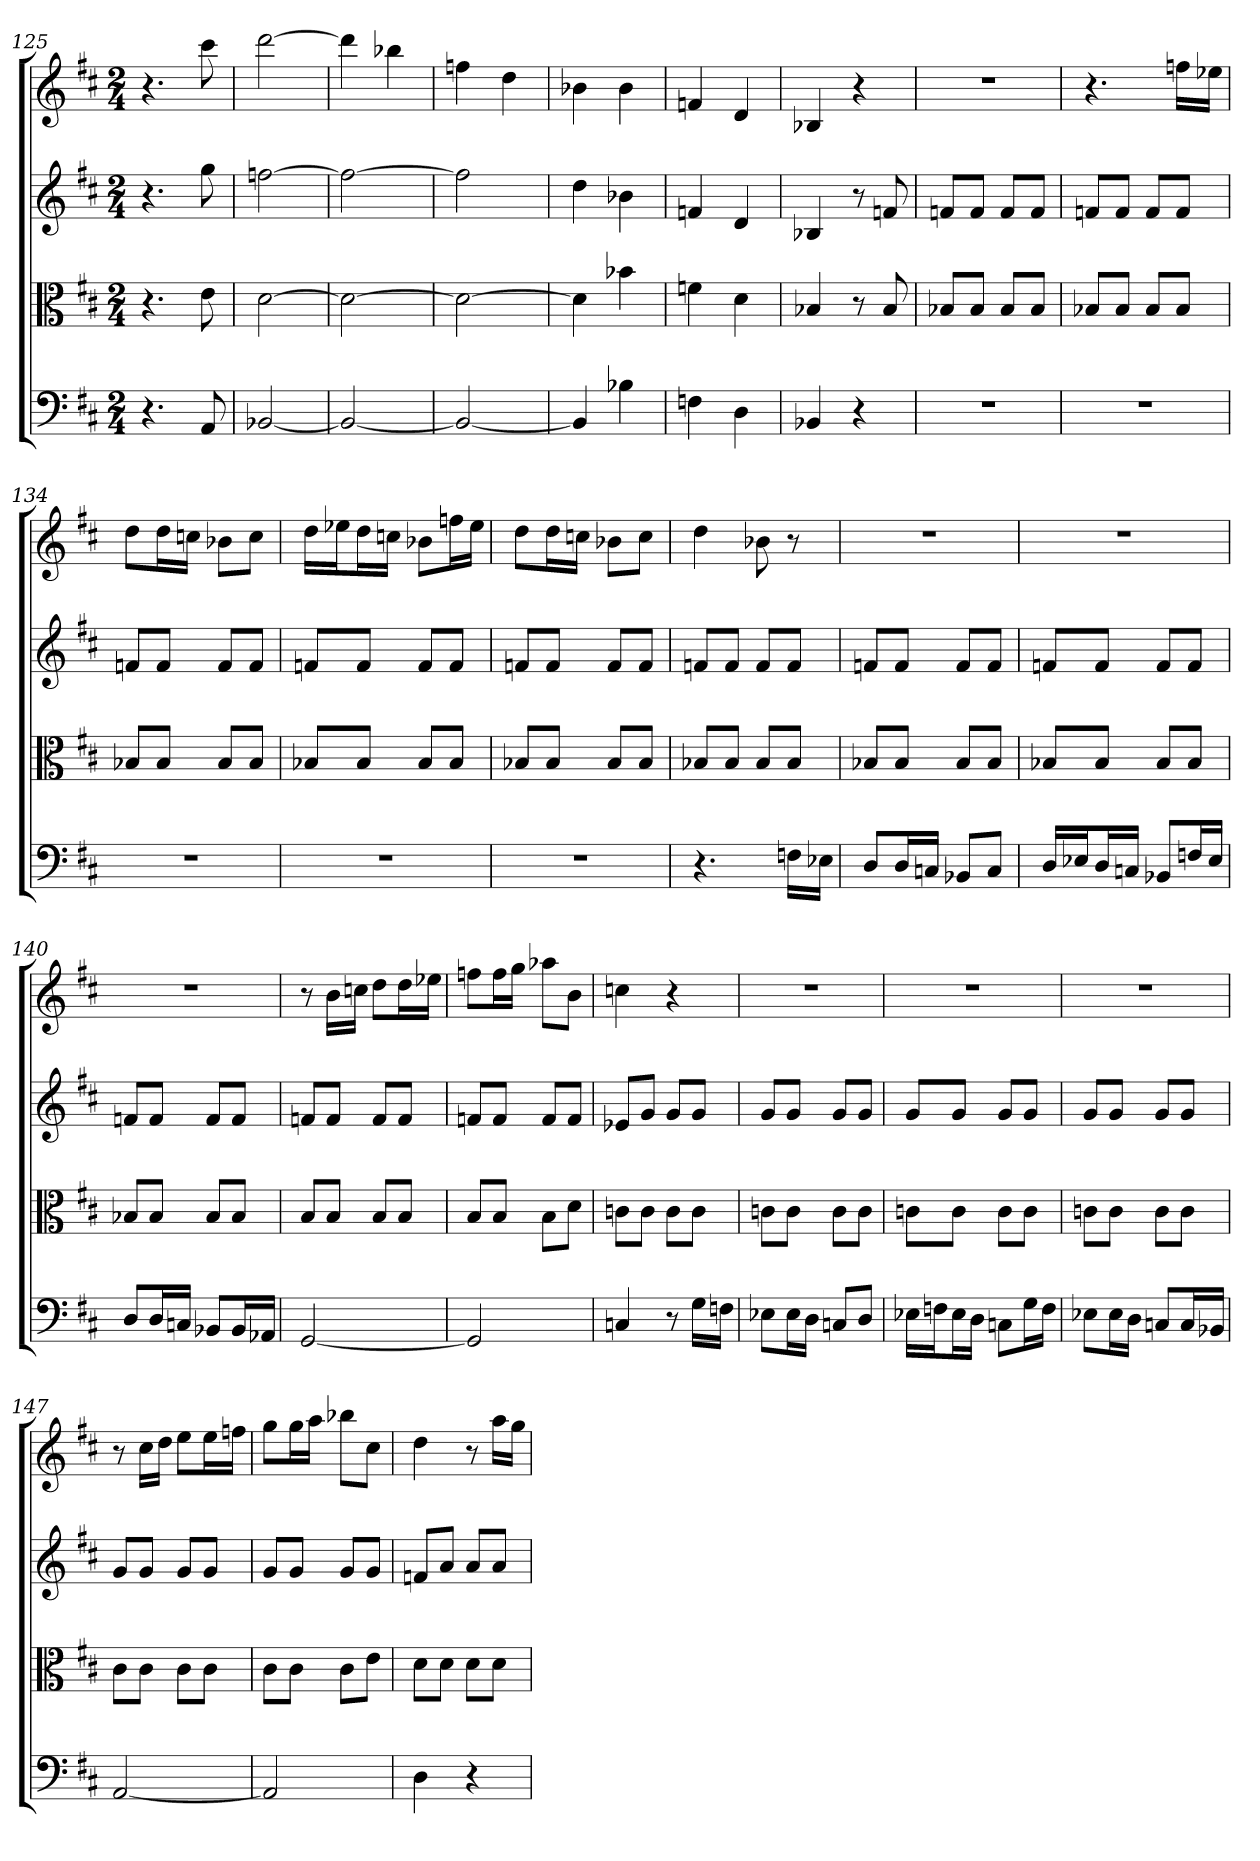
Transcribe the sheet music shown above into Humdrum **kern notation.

**kern	**kern	**kern	**kern
*part4	*part3	*part2	*part1
*staff4	*staff3	*staff2	*staff1
*clefF4	*clefC3	*	*
*k[f#c#]	*k[f#c#]	*k[f#c#]	*k[f#c#]
*D:	*D:	*D:	*D:
*M2/4	*M2/4	*M2/4	*M2/4
=125	=125	=125	=125
4.r	4.r	4.r	4.r
8AA	8e	8gg	8ccc#
=126	=126	=126	=126
[2BB-X	[2d	[2ffn	[2ddd
=127	=127	=127	=127
2BB-_	2d_	2ff_	4ddd]
.	.	.	4bb-X
=128	=128	=128	=128
2BB-_	2d_	2ff]	4ffn
.	.	.	4dd
=129	=129	=129	=129
4BB-]	4d]	4dd	4b-X
4B-X	4b-X	4b-X	4b-
=130	=130	=130	=130
4Fn	4fn	4fn	4fn
4D	4d	4d	4d
=131	=131	=131	=131
4BB-X	4B-X	4B-X	4B-X
4r	8r	8r	4r
.	8B-	8fn	.
=132	=132	=132	=132
2r	8B-X/L	8fnL	2r
.	8B-/J	8fJ	.
.	8B-/L	8fL	.
.	8B-/J	8fJ	.
=133	=133	=133	=133
2r	8B-X/L	8fnL	4.r
.	8B-/J	8fJ	.
.	8B-/L	8fL	.
.	8B-/J	8fJ	16ffnLL
.	.	.	16ee-XJJ
=134	=134	=134	=134
2r	8B-X/L	8fnL	8ddL
.	8B-/J	8fJ	16ddL
.	.	.	16ccnJJ
.	8B-/L	8fL	8b-XL
.	8B-/J	8fJ	8ccJ
=135	=135	=135	=135
2r	8B-X/L	8fnL	16ddLL
.	.	.	16ee-XJ
.	8B-/J	8fJ	16ddL
.	.	.	16ccnJJ
.	8B-/L	8fL	8b-XL
.	8B-/J	8fJ	16ffnL
.	.	.	16ee-JJ
=136	=136	=136	=136
2r	8B-X/L	8fnL	8ddL
.	8B-/J	8fJ	16ddL
.	.	.	16ccnJJ
.	8B-/L	8fL	8b-XL
.	8B-/J	8fJ	8ccJ
=137	=137	=137	=137
4.r	8B-X/L	8fnL	4dd
.	8B-/J	8fJ	.
.	8B-/L	8fL	8b-X
16Fn\LL	8B-/J	8fJ	8r
16E-X\JJ	.	.	.
=138	=138	=138	=138
8D/L	8B-X/L	8fnL	2r
16D/L	8B-/J	8fJ	.
16Cn/JJ	.	.	.
8BB-X/L	8B-/L	8fL	.
8C/J	8B-/J	8fJ	.
=139	=139	=139	=139
16D/LL	8B-X/L	8fnL	2r
16E-X/J	.	.	.
16D/L	8B-/J	8fJ	.
16Cn/JJ	.	.	.
8BB-X/L	8B-/L	8fL	.
16Fn/L	8B-/J	8fJ	.
16E-/JJ	.	.	.
=140	=140	=140	=140
8D/L	8B-X/L	8fnL	2r
16D/L	8B-/J	8fJ	.
16Cn/JJ	.	.	.
8BB-X/L	8B-/L	8fL	.
16BB-/L	8B-/J	8fJ	.
16AA-X/JJ	.	.	.
=141	=141	=141	=141
[2GG	8B/L	8fnL	8r
.	8B/J	8fJ	16bLL
.	.	.	16ccnJJ
.	8B/L	8fL	8ddL
.	8B/J	8fJ	16ddL
.	.	.	16ee-XJJ
=142	=142	=142	=142
2GG]	8B/L	8fnL	8ffnL
.	8B/J	8fJ	16ffL
.	.	.	16ggJJ
.	8B\L	8fL	8aa-XL
.	8d\J	8fJ	8bJ
=143	=143	=143	=143
4Cn	8cn\L	8e-XL	4ccn
.	8c\J	8gJ	.
8r	8c\L	8gL	4r
16G\LL	8c\J	8gJ	.
16Fn\JJ	.	.	.
=144	=144	=144	=144
8E-X\L	8cn\L	8gL	2r
16E-\L	8c\J	8gJ	.
16D\JJ	.	.	.
8Cn/L	8c\L	8gL	.
8D/J	8c\J	8gJ	.
=145	=145	=145	=145
16E-X\LL	8cn\L	8gL	2r
16Fn\J	.	.	.
16E-\L	8c\J	8gJ	.
16D\JJ	.	.	.
8Cn\L	8c\L	8gL	.
16G\L	8c\J	8gJ	.
16F\JJ	.	.	.
=146	=146	=146	=146
8E-X\L	8cn\L	8gL	2r
16E-\L	8c\J	8gJ	.
16D\JJ	.	.	.
8Cn/L	8c\L	8gL	.
16C/L	8c\J	8gJ	.
16BB-X/JJ	.	.	.
=147	=147	=147	=147
[2AA	8c#\L	8gL	8r
.	8c#\J	8gJ	16cc#LL
.	.	.	16ddJJ
.	8c#\L	8gL	8eeL
.	8c#\J	8gJ	16eeL
.	.	.	16ffnJJ
=148	=148	=148	=148
2AA]	8c#\L	8gL	8ggL
.	8c#\J	8gJ	16ggL
.	.	.	16aaJJ
.	8c#\L	8gL	8bb-XL
.	8e\J	8gJ	8cc#J
=149	=149	=149	=149
4D	8d\L	8fnL	4dd
.	8d\J	8aJ	.
4r	8d\L	8aL	8r
.	8d\J	8aJ	16aaLL
.	.	.	16ggJJ
=	=	=	=
*-	*-	*-	*-
